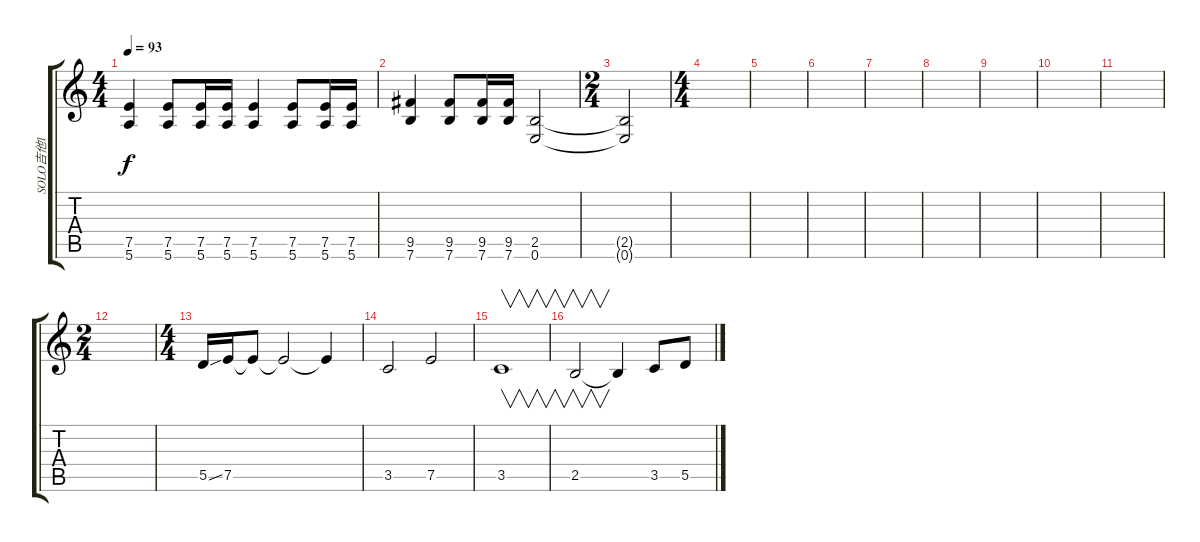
\track ("SOLO吉他1" "SOLO吉他1") {instrument overdrivenguitar}
\staff {score tabs}
\tuning (E4 B3 G3 D3 A2 E2) {hide}
\ts (4 4)
\tempo 93
\clef g2
\ks c
(7.5 5.6).4{dy f} (7.5 5.6).8 (7.5 5.6).16 (7.5 5.6).16 (7.5 5.6).4 (7.5 5.6).8 (7.5 5.6).16 (7.5 5.6).16 |
(9.5 7.6).4 (9.5 7.6).8 (9.5 7.6).16 (9.5 7.6).16 (2.5 0.6).2 |
\ts (2 4)
(2.5{t} 0.6{t}).2 |
\ts (4 4)
|
|
|
|
|
|
|
|
\ts (2 4)
|
\ts (4 4)
5.5{ss}.16 7.5.16 7.5{t}.8 7.5{t}.2 7.5{t}.4 |
3.5.2 7.5.2 |
3.5.1{v} |
2.5.2{v} 2.5{t}.4 3.5.8 5.5.8
